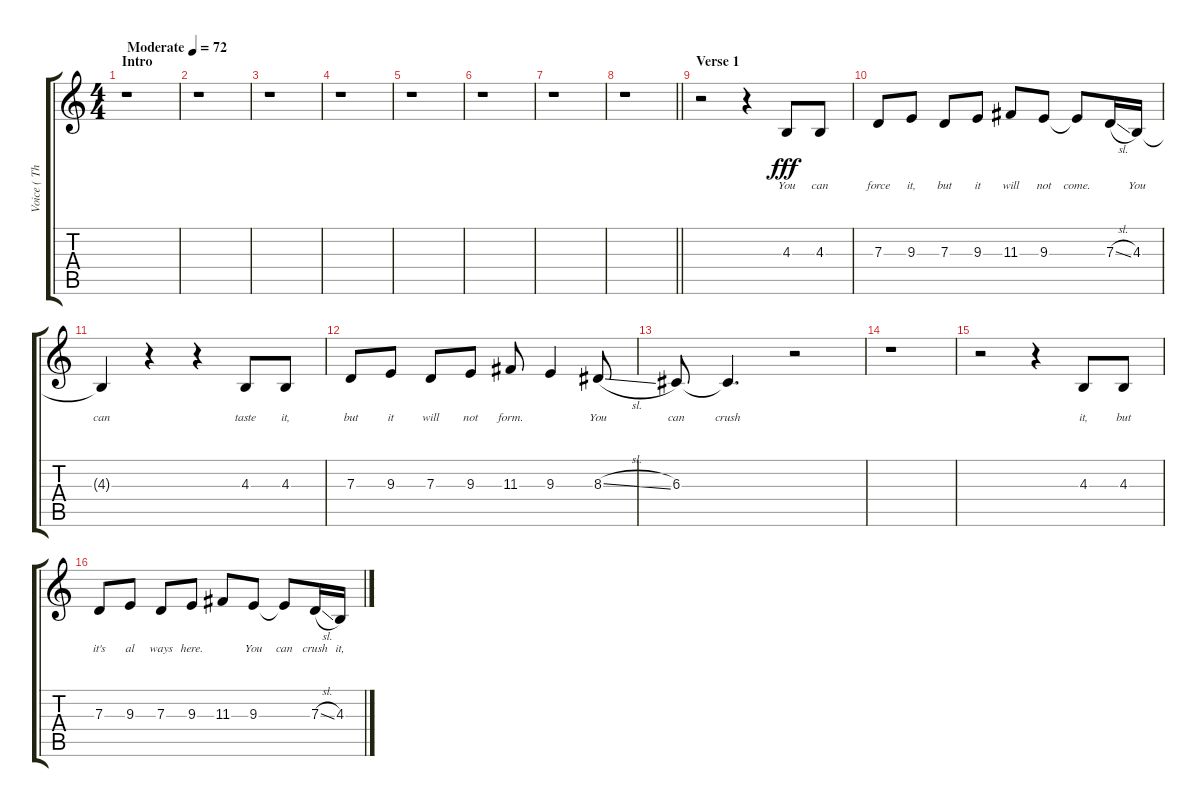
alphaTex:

\track ("Voice ( Thom Yorke )" "Voice ( Th") {instrument lead1square}
\staff {score tabs}
\tuning (E4 B3 G3 D3 A2 E2) {hide}
\ts (4 4)
\section ("" "Intro")
\tempo (72 "Moderate")
\clef g2
\ks c
r.1{dy fff instrument lead1square} |
r.1 |
r.1 |
r.1 |
r.1 |
r.1 |
r.1 |
\barLineRight lightlight
r.1 |
\section ("" "Verse 1")
r.2 r.4 4.3.8{lyrics (0 "You") lyrics (1 "") lyrics (2 "") lyrics (3 "") lyrics (4 "")} 4.3.8{lyrics (0 "can") lyrics (1 "") lyrics (2 "") lyrics (3 "") lyrics (4 "")} |
7.3.8{lyrics (0 "force") lyrics (1 "") lyrics (2 "") lyrics (3 "") lyrics (4 "")} 9.3.8{lyrics (0 "it,") lyrics (1 "") lyrics (2 "") lyrics (3 "") lyrics (4 "")} 7.3.8{lyrics (0 "but") lyrics (1 "") lyrics (2 "") lyrics (3 "") lyrics (4 "")} 9.3.8{lyrics (0 "it") lyrics (1 "") lyrics (2 "") lyrics (3 "") lyrics (4 "")} 11.3.8{lyrics (0 "will") lyrics (1 "") lyrics (2 "") lyrics (3 "") lyrics (4 "")} 9.3.8{lyrics (0 "not") lyrics (1 "") lyrics (2 "") lyrics (3 "") lyrics (4 "")} 9.3{t}.8{lyrics (0 "come.") lyrics (1 "") lyrics (2 "") lyrics (3 "") lyrics (4 "")} 7.3{sl}.16{lyrics (0 "") lyrics (1 "") lyrics (2 "") lyrics (3 "") lyrics (4 "")} 4.3.16{lyrics (0 "You") lyrics (1 "") lyrics (2 "") lyrics (3 "") lyrics (4 "")} |
4.3{t}.4{lyrics (0 "can") lyrics (1 "") lyrics (2 "") lyrics (3 "") lyrics (4 "")} r.4 r.4 4.3.8{lyrics (0 "taste") lyrics (1 "") lyrics (2 "") lyrics (3 "") lyrics (4 "")} 4.3.8{lyrics (0 "it,") lyrics (1 "") lyrics (2 "") lyrics (3 "") lyrics (4 "")} |
7.3.8{lyrics (0 "but") lyrics (1 "") lyrics (2 "") lyrics (3 "") lyrics (4 "")} 9.3.8{lyrics (0 "it") lyrics (1 "") lyrics (2 "") lyrics (3 "") lyrics (4 "")} 7.3.8{lyrics (0 "will") lyrics (1 "") lyrics (2 "") lyrics (3 "") lyrics (4 "")} 9.3.8{lyrics (0 "not") lyrics (1 "") lyrics (2 "") lyrics (3 "") lyrics (4 "")} 11.3.8{lyrics (0 "form.") lyrics (1 "") lyrics (2 "") lyrics (3 "") lyrics (4 "")} 9.3.4{lyrics (0 "") lyrics (1 "") lyrics (2 "") lyrics (3 "") lyrics (4 "")} 8.3{sl}.8{lyrics (0 "You") lyrics (1 "") lyrics (2 "") lyrics (3 "") lyrics (4 "")} |
6.3.8{lyrics (0 "can") lyrics (1 "") lyrics (2 "") lyrics (3 "") lyrics (4 "")} 6.3{t}.4{d lyrics (0 "crush") lyrics (1 "") lyrics (2 "") lyrics (3 "") lyrics (4 "")} r.2 |
r.1 |
r.2 r.4 4.3.8{lyrics (0 "it,") lyrics (1 "") lyrics (2 "") lyrics (3 "") lyrics (4 "")} 4.3.8{lyrics (0 "but") lyrics (1 "") lyrics (2 "") lyrics (3 "") lyrics (4 "")} |
7.3.8{lyrics (0 "it's") lyrics (1 "") lyrics (2 "") lyrics (3 "") lyrics (4 "")} 9.3.8{lyrics (0 "al") lyrics (1 "") lyrics (2 "") lyrics (3 "") lyrics (4 "")} 7.3.8{lyrics (0 "ways") lyrics (1 "") lyrics (2 "") lyrics (3 "") lyrics (4 "")} 9.3.8{lyrics (0 "here.") lyrics (1 "") lyrics (2 "") lyrics (3 "") lyrics (4 "")} 11.3.8{lyrics (0 "") lyrics (1 "") lyrics (2 "") lyrics (3 "") lyrics (4 "")} 9.3.8{lyrics (0 "You") lyrics (1 "") lyrics (2 "") lyrics (3 "") lyrics (4 "")} 9.3{t}.8{lyrics (0 "can") lyrics (1 "") lyrics (2 "") lyrics (3 "") lyrics (4 "")} 7.3{sl}.16{lyrics (0 "crush") lyrics (1 "") lyrics (2 "") lyrics (3 "") lyrics (4 "")} 4.3.16{lyrics (0 "it,") lyrics (1 "") lyrics (2 "") lyrics (3 "") lyrics (4 "")}
